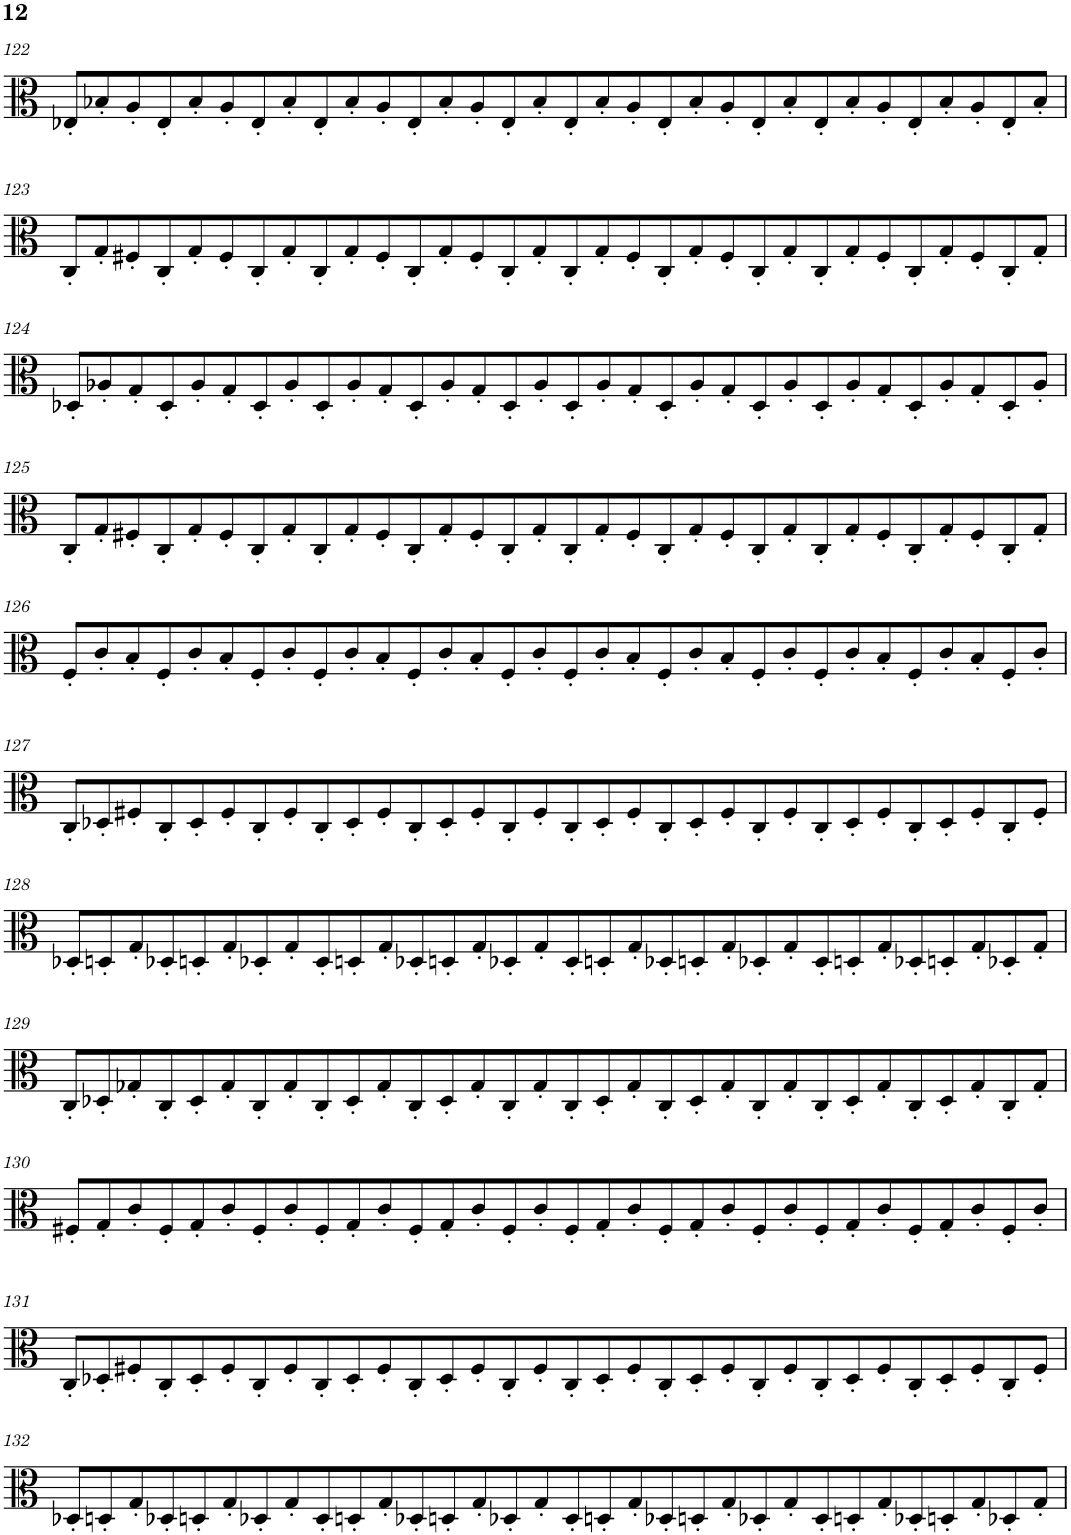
**kern
*part1
*staff1
*I"Viola
*I'Vla.
!!LO:PB:g=z
*clefC3
*k[]
*M16/4
=122
8E-X'/L
8B-X'/
8A'/
8E-'/
8B-'/
8A'/
8E-'/
8B-'/
8E-'/
8B-'/
8A'/
8E-'/
8B-'/
8A'/
8E-'/
8B-'/
8E-'/
8B-'/
8A'/
8E-'/
8B-'/
8A'/
8E-'/
8B-'/
8E-'/
8B-'/
8A'/
8E-'/
8B-'/
8A'/
8E-'/
8B-'/J
!!LO:LB:g=z
=123
8C'/L
8G'/
8F#X'/
8C'/
8G'/
8F#'/
8C'/
8G'/
8C'/
8G'/
8F#'/
8C'/
8G'/
8F#'/
8C'/
8G'/
8C'/
8G'/
8F#'/
8C'/
8G'/
8F#'/
8C'/
8G'/
8C'/
8G'/
8F#'/
8C'/
8G'/
8F#'/
8C'/
8G'/J
!!LO:LB:g=z
=124
8D-X'/L
8A-X'/
8G'/
8D-'/
8A-'/
8G'/
8D-'/
8A-'/
8D-'/
8A-'/
8G'/
8D-'/
8A-'/
8G'/
8D-'/
8A-'/
8D-'/
8A-'/
8G'/
8D-'/
8A-'/
8G'/
8D-'/
8A-'/
8D-'/
8A-'/
8G'/
8D-'/
8A-'/
8G'/
8D-'/
8A-'/J
!!LO:LB:g=z
=125
8C'/L
8G'/
8F#X'/
8C'/
8G'/
8F#'/
8C'/
8G'/
8C'/
8G'/
8F#'/
8C'/
8G'/
8F#'/
8C'/
8G'/
8C'/
8G'/
8F#'/
8C'/
8G'/
8F#'/
8C'/
8G'/
8C'/
8G'/
8F#'/
8C'/
8G'/
8F#'/
8C'/
8G'/J
!!LO:LB:g=z
=126
8F'/L
8c'/
8B'/
8F'/
8c'/
8B'/
8F'/
8c'/
8F'/
8c'/
8B'/
8F'/
8c'/
8B'/
8F'/
8c'/
8F'/
8c'/
8B'/
8F'/
8c'/
8B'/
8F'/
8c'/
8F'/
8c'/
8B'/
8F'/
8c'/
8B'/
8F'/
8c'/J
!!LO:LB:g=z
=127
8C'/L
8D-X'/
8F#X'/
8C'/
8D-'/
8F#'/
8C'/
8F#'/
8C'/
8D-'/
8F#'/
8C'/
8D-'/
8F#'/
8C'/
8F#'/
8C'/
8D-'/
8F#'/
8C'/
8D-'/
8F#'/
8C'/
8F#'/
8C'/
8D-'/
8F#'/
8C'/
8D-'/
8F#'/
8C'/
8F#'/J
!!LO:LB:g=z
=128
8D-X'/L
8Dn'/
8G'/
8D-X'/
8Dn'/
8G'/
8D-X'/
8G'/
8D-'/
8Dn'/
8G'/
8D-X'/
8Dn'/
8G'/
8D-X'/
8G'/
8D-'/
8Dn'/
8G'/
8D-X'/
8Dn'/
8G'/
8D-X'/
8G'/
8D-'/
8Dn'/
8G'/
8D-X'/
8Dn'/
8G'/
8D-X'/
8G'/J
!!LO:LB:g=z
=129
8C'/L
8D-X'/
8G-X'/
8C'/
8D-'/
8G-'/
8C'/
8G-'/
8C'/
8D-'/
8G-'/
8C'/
8D-'/
8G-'/
8C'/
8G-'/
8C'/
8D-'/
8G-'/
8C'/
8D-'/
8G-'/
8C'/
8G-'/
8C'/
8D-'/
8G-'/
8C'/
8D-'/
8G-'/
8C'/
8G-'/J
!!LO:LB:g=z
=130
8F#X'/L
8G'/
8c'/
8F#'/
8G'/
8c'/
8F#'/
8c'/
8F#'/
8G'/
8c'/
8F#'/
8G'/
8c'/
8F#'/
8c'/
8F#'/
8G'/
8c'/
8F#'/
8G'/
8c'/
8F#'/
8c'/
8F#'/
8G'/
8c'/
8F#'/
8G'/
8c'/
8F#'/
8c'/J
!!LO:LB:g=z
=131
8C'/L
8D-X'/
8F#X'/
8C'/
8D-'/
8F#'/
8C'/
8F#'/
8C'/
8D-'/
8F#'/
8C'/
8D-'/
8F#'/
8C'/
8F#'/
8C'/
8D-'/
8F#'/
8C'/
8D-'/
8F#'/
8C'/
8F#'/
8C'/
8D-'/
8F#'/
8C'/
8D-'/
8F#'/
8C'/
8F#'/J
!!LO:LB:g=z
=132
8D-X'/L
8Dn'/
8G'/
8D-X'/
8Dn'/
8G'/
8D-X'/
8G'/
8D-'/
8Dn'/
8G'/
8D-X'/
8Dn'/
8G'/
8D-X'/
8G'/
8D-'/
8Dn'/
8G'/
8D-X'/
8Dn'/
8G'/
8D-X'/
8G'/
8D-'/
8Dn'/
8G'/
8D-X'/
8Dn'/
8G'/
8D-X'/
8G'/J
=
*-
